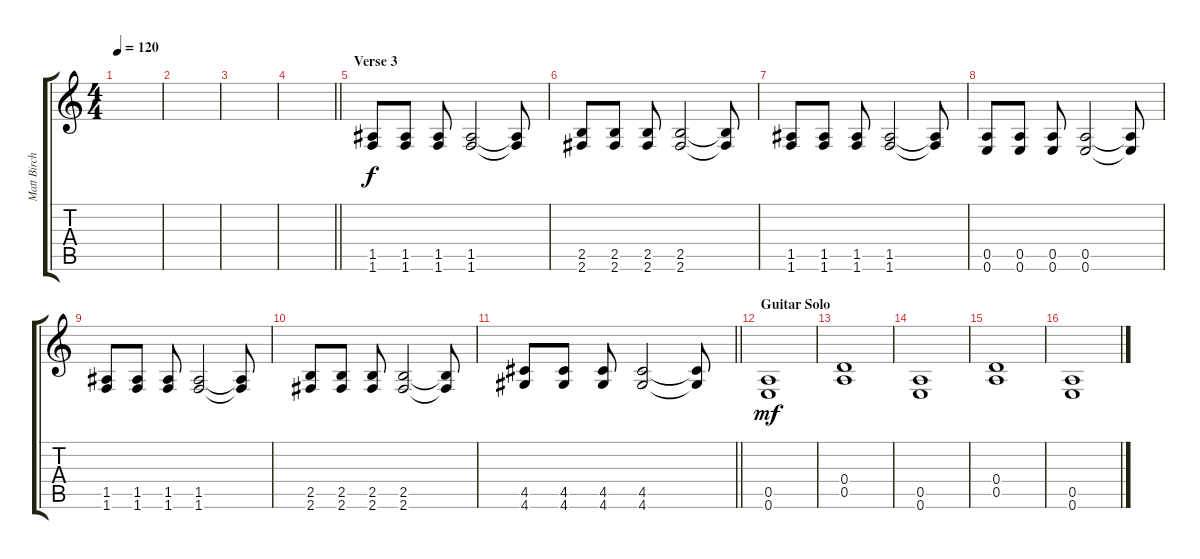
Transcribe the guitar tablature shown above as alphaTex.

\track ("Matt Birch (Distortion)" "Matt Birch") {instrument distortionguitar}
\staff {score tabs}
\tuning (E4 B3 G3 D3 A2 E2) {hide}
\ts (4 4)
\tempo 120
\clef g2
\ks c
|
|
|
\barLineRight lightlight
|
\section ("" "Verse 3")
(1.5 1.6).8 (1.5 1.6).8 (1.5 1.6).8 (1.5 1.6).2 (1.5{t} 1.6{t}).8 |
(2.5 2.6).8 (2.5 2.6).8 (2.5 2.6).8 (2.5 2.6).2 (2.5{t} 2.6{t}).8 |
(1.5 1.6).8 (1.5 1.6).8 (1.5 1.6).8 (1.5 1.6).2 (1.5{t} 1.6{t}).8 |
(0.5 0.6).8 (0.5 0.6).8 (0.5 0.6).8 (0.5 0.6).2 (0.5{t} 0.6{t}).8 |
(1.5 1.6).8 (1.5 1.6).8 (1.5 1.6).8 (1.5 1.6).2 (1.5{t} 1.6{t}).8 |
(2.5 2.6).8 (2.5 2.6).8 (2.5 2.6).8 (2.5 2.6).2 (2.5{t} 2.6{t}).8 |
\barLineRight lightlight
(4.5 4.6).8 (4.5 4.6).8 (4.5 4.6).8 (4.5 4.6).2 (4.5{t} 4.6{t}).8 |
\section ("" "Guitar Solo")
(0.5 0.6).1{dy mf} |
(0.4 0.5).1 |
(0.5 0.6).1 |
(0.4 0.5).1 |
(0.5 0.6).1
